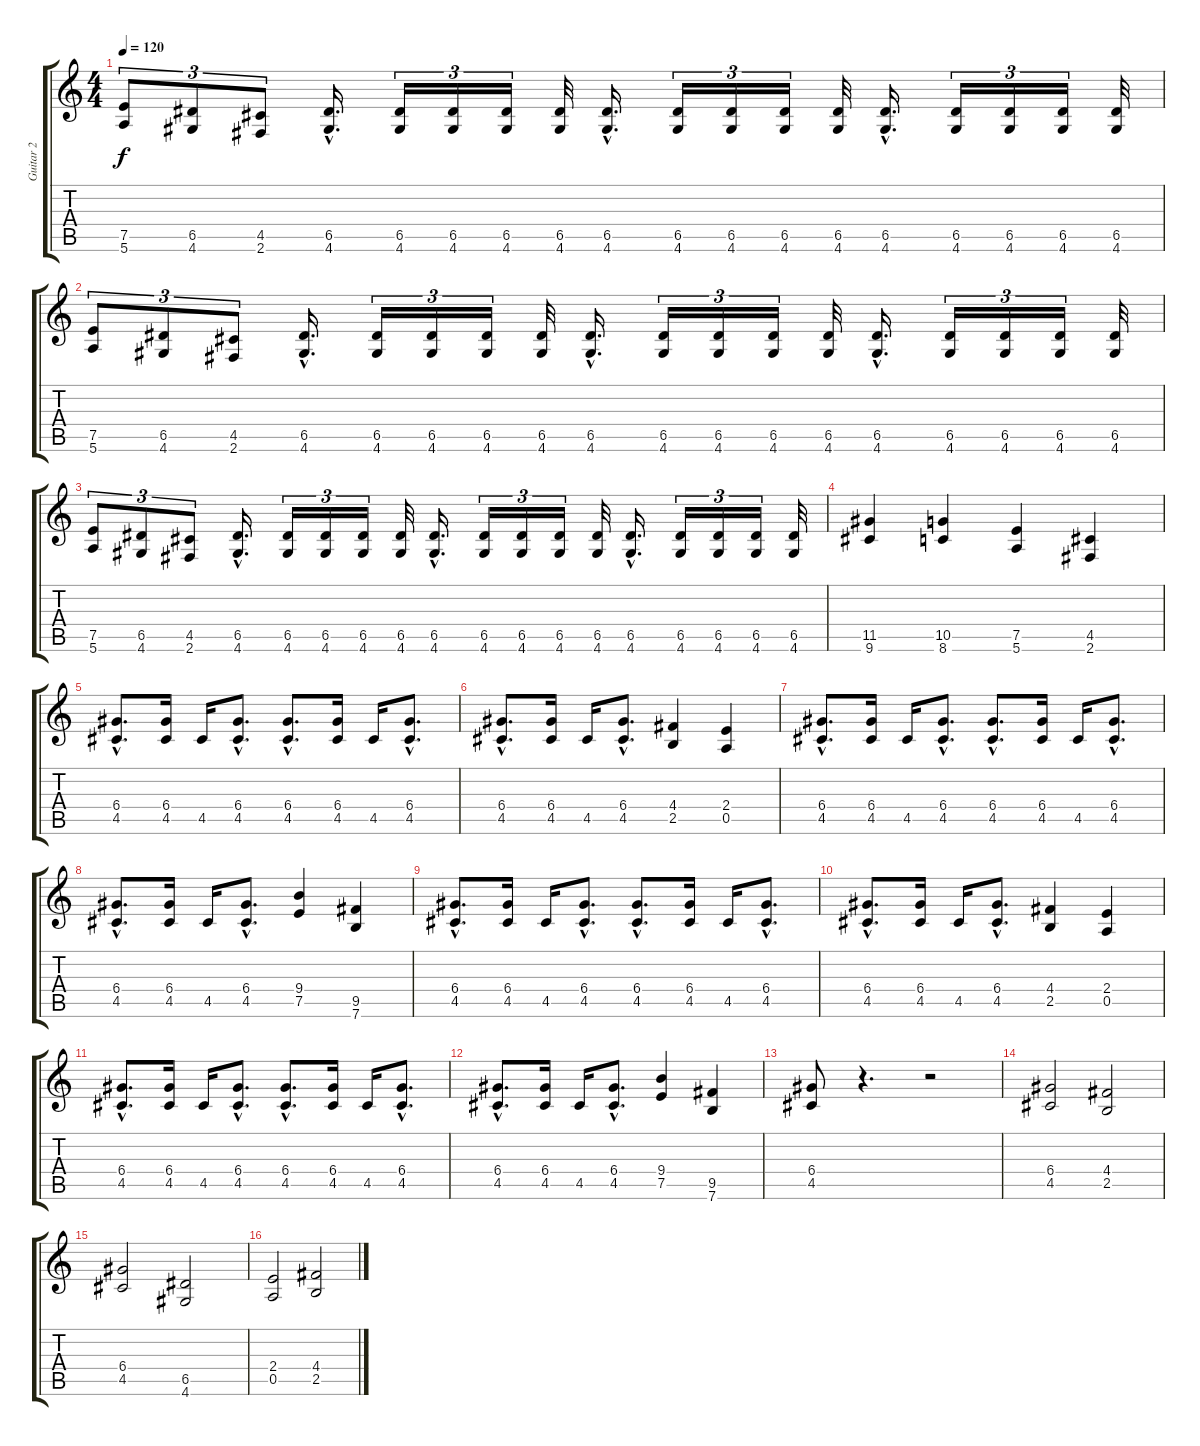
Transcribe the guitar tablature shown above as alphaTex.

\track ("Guitar 2" "Guitar 2") {instrument distortionguitar}
\staff {score tabs}
\tuning (E4 B3 G3 D3 A2 E2) {hide}
\ts (4 4)
\tempo 120
\clef g2
\ks c
(7.5 5.6).8{tu (3 2) dy f} (6.5 4.6).8{tu (3 2)} (4.5 2.6).8{tu (3 2)} (6.5{hac} 4.6{hac}).16{d} (6.5 4.6).16{tu (3 2)} (6.5 4.6).16{tu (3 2)} (6.5 4.6).16{tu (3 2)} (6.5 4.6).32 (6.5{hac} 4.6{hac}).16{d} (6.5 4.6).16{tu (3 2)} (6.5 4.6).16{tu (3 2)} (6.5 4.6).16{tu (3 2)} (6.5 4.6).32 (6.5{hac} 4.6{hac}).16{d} (6.5 4.6).16{tu (3 2)} (6.5 4.6).16{tu (3 2)} (6.5 4.6).16{tu (3 2)} (6.5 4.6).32 |
(7.5 5.6).8{tu (3 2)} (6.5 4.6).8{tu (3 2)} (4.5 2.6).8{tu (3 2)} (6.5{hac} 4.6{hac}).16{d} (6.5 4.6).16{tu (3 2)} (6.5 4.6).16{tu (3 2)} (6.5 4.6).16{tu (3 2)} (6.5 4.6).32 (6.5{hac} 4.6{hac}).16{d} (6.5 4.6).16{tu (3 2)} (6.5 4.6).16{tu (3 2)} (6.5 4.6).16{tu (3 2)} (6.5 4.6).32 (6.5{hac} 4.6{hac}).16{d} (6.5 4.6).16{tu (3 2)} (6.5 4.6).16{tu (3 2)} (6.5 4.6).16{tu (3 2)} (6.5 4.6).32 |
(7.5 5.6).8{tu (3 2)} (6.5 4.6).8{tu (3 2)} (4.5 2.6).8{tu (3 2)} (6.5{hac} 4.6{hac}).16{d} (6.5 4.6).16{tu (3 2)} (6.5 4.6).16{tu (3 2)} (6.5 4.6).16{tu (3 2)} (6.5 4.6).32 (6.5{hac} 4.6{hac}).16{d} (6.5 4.6).16{tu (3 2)} (6.5 4.6).16{tu (3 2)} (6.5 4.6).16{tu (3 2)} (6.5 4.6).32 (6.5{hac} 4.6{hac}).16{d} (6.5 4.6).16{tu (3 2)} (6.5 4.6).16{tu (3 2)} (6.5 4.6).16{tu (3 2)} (6.5 4.6).32 |
(11.5 9.6).4 (10.5 8.6).4 (7.5 5.6).4 (4.5 2.6).4 |
(6.4{hac} 4.5{hac}).8{d volume 7} (6.4 4.5).16 4.5.16 (6.4{hac} 4.5{hac}).8{d} (6.4{hac} 4.5{hac}).8{d} (6.4 4.5).16 4.5.16 (6.4{hac} 4.5{hac}).8{d} |
(6.4{hac} 4.5{hac}).8{d} (6.4 4.5).16 4.5.16 (6.4{hac} 4.5{hac}).8{d} (4.4 2.5).4 (2.4 0.5).4 |
(6.4{hac} 4.5{hac}).8{d} (6.4 4.5).16 4.5.16 (6.4{hac} 4.5{hac}).8{d} (6.4{hac} 4.5{hac}).8{d} (6.4 4.5).16 4.5.16 (6.4{hac} 4.5{hac}).8{d} |
(6.4{hac} 4.5{hac}).8{d} (6.4 4.5).16 4.5.16 (6.4{hac} 4.5{hac}).8{d} (9.4 7.5).4 (9.5 7.6).4 |
(6.4{hac} 4.5{hac}).8{d} (6.4 4.5).16 4.5.16 (6.4{hac} 4.5{hac}).8{d} (6.4{hac} 4.5{hac}).8{d} (6.4 4.5).16 4.5.16 (6.4{hac} 4.5{hac}).8{d} |
(6.4{hac} 4.5{hac}).8{d} (6.4 4.5).16 4.5.16 (6.4{hac} 4.5{hac}).8{d} (4.4 2.5).4 (2.4 0.5).4 |
(6.4{hac} 4.5{hac}).8{d} (6.4 4.5).16 4.5.16 (6.4{hac} 4.5{hac}).8{d} (6.4{hac} 4.5{hac}).8{d} (6.4 4.5).16 4.5.16 (6.4{hac} 4.5{hac}).8{d} |
(6.4{hac} 4.5{hac}).8{d} (6.4 4.5).16 4.5.16 (6.4{hac} 4.5{hac}).8{d} (9.4 7.5).4 (9.5 7.6).4 |
(6.4 4.5).8 r.4{d} r.2 |
(6.4 4.5).2 (4.4 2.5).2 |
(6.4 4.5).2 (6.5 4.6).2 |
(2.4 0.5).2 (4.4 2.5).2
